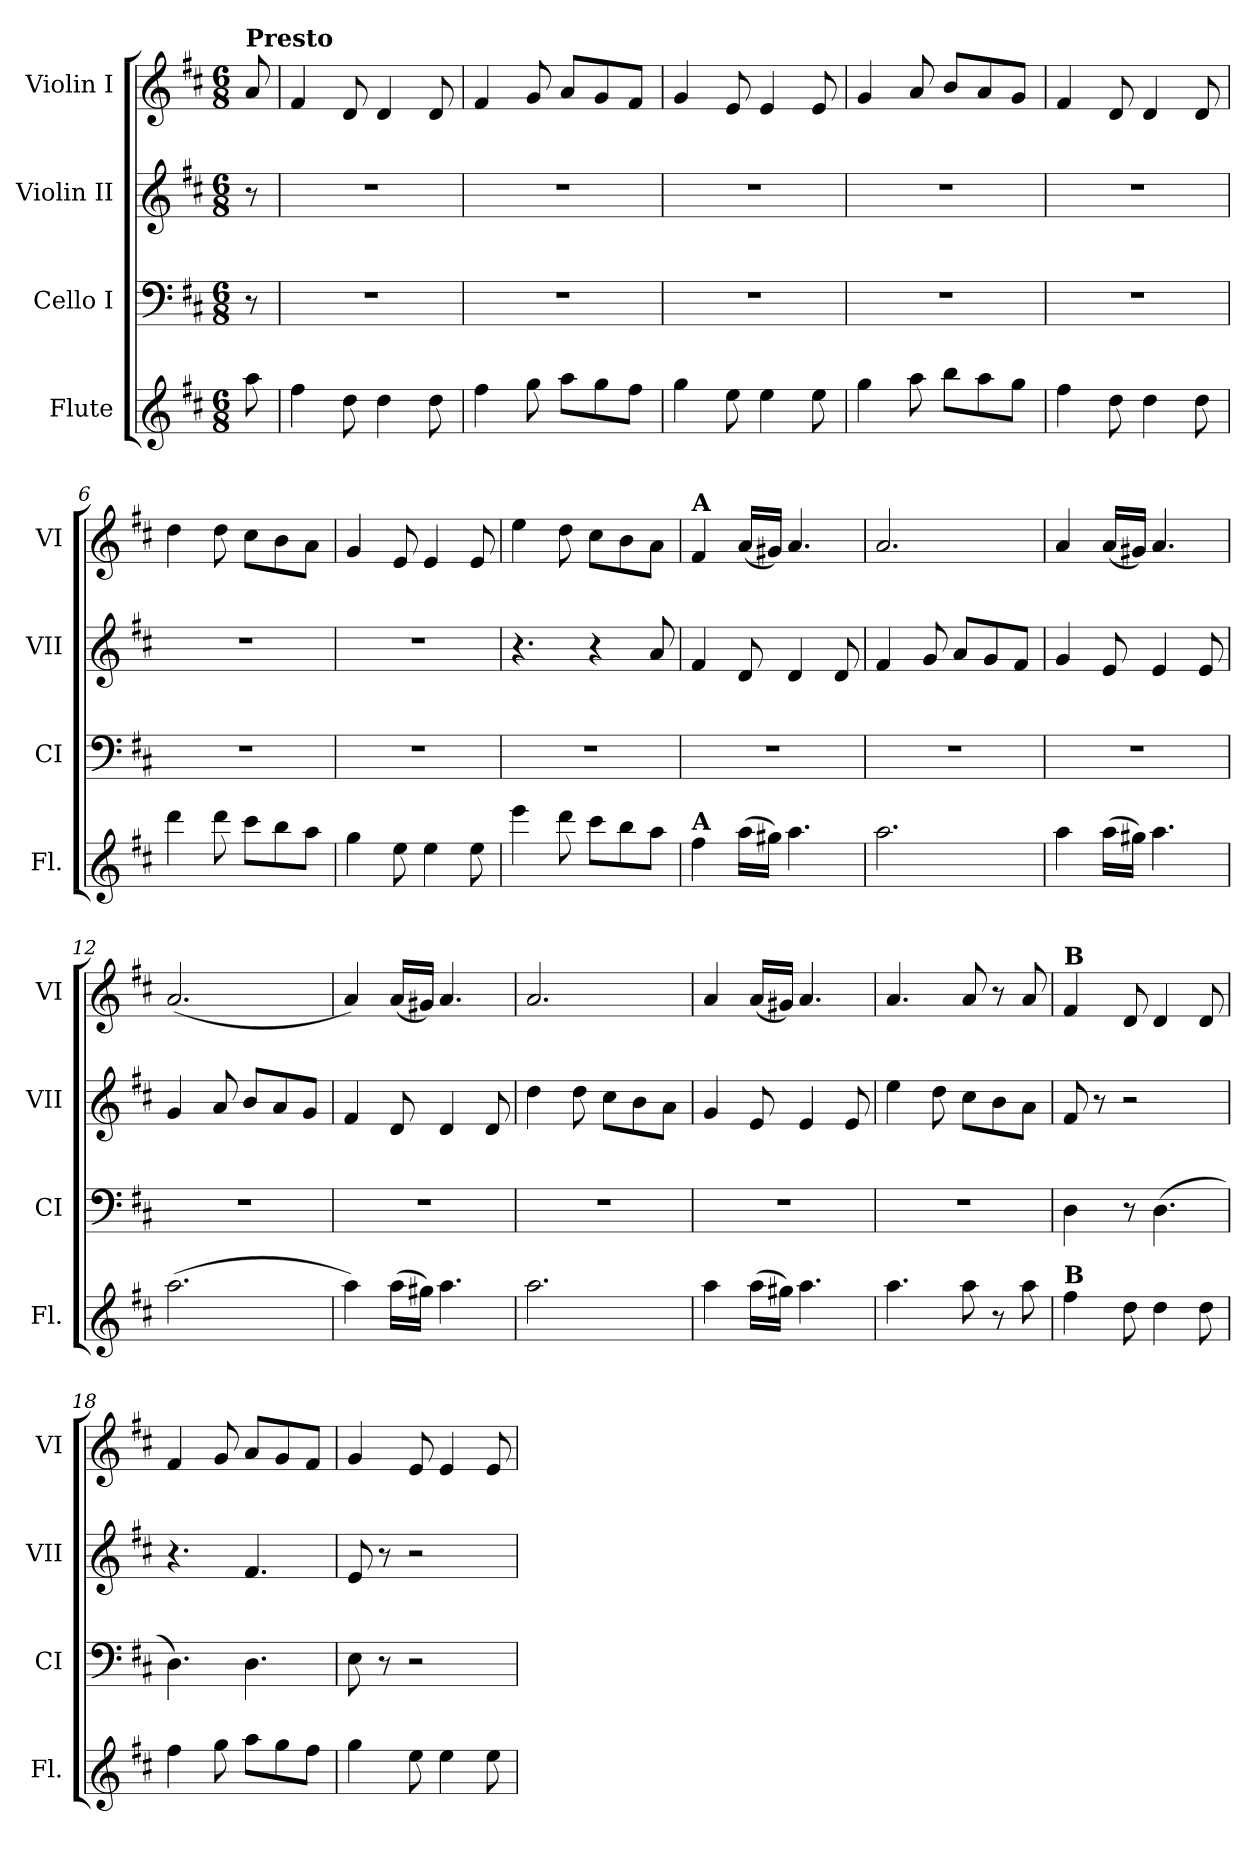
**kern	**kern	**kern	**kern
*part4	*part3	*part2	*part1
*staff4	*staff3	*staff2	*staff1
*I"Flute	*I"Cello I	*I"Violin II	*I"Violin I
*I'Fl.	*I'CI	*I'VII	*I'VI
*clefG2	*clefF4	*clefG2	*clefG2
*k[f#c#]	*k[f#c#]	*k[f#c#]	*k[f#c#]
*M6/8	*M6/8	*M6/8	*M6/8
=	=	=	=
!	!	!	!LO:TX:a:B:t=Presto
8aa\	8r	8r	8a/
=1	=1	=1	=1
4ff#\	2.r	2.r	4f#/
8dd\	.	.	8d/
4dd\	.	.	4d/
8dd\	.	.	8d/
=2	=2	=2	=2
4ff#\	2.r	2.r	4f#/
8gg\	.	.	8g/
8aa\L	.	.	8a/L
8gg\	.	.	8g/
8ff#\J	.	.	8f#/J
=3	=3	=3	=3
4gg\	2.r	2.r	4g/
8ee\	.	.	8e/
4ee\	.	.	4e/
8ee\	.	.	8e/
=4	=4	=4	=4
4gg\	2.r	2.r	4g/
8aa\	.	.	8a/
8bb\L	.	.	8b/L
8aa\	.	.	8a/
8gg\J	.	.	8g/J
=5	=5	=5	=5
4ff#\	2.r	2.r	4f#/
8dd\	.	.	8d/
4dd\	.	.	4d/
8dd\	.	.	8d/
=6	=6	=6	=6
4ddd\	2.r	2.r	4dd\
8ddd\	.	.	8dd\
8ccc#\L	.	.	8cc#\L
8bb\	.	.	8b\
8aa\J	.	.	8a\J
!!LO:LB:g=z
=7	=7	=7	=7
4gg\	2.r	2.r	4g/
8ee\	.	.	8e/
4ee\	.	.	4e/
8ee\	.	.	8e/
=8	=8	=8	=8
4eee\	2.r	4.r	4ee\
8ddd\	.	.	8dd\
8ccc#\L	.	4r	8cc#\L
8bb\	.	.	8b\
8aa\J	.	8a/	8a\J
=9	=9	=9	=9
!	!	!	!LO:TX:a:B:t=A
!LO:TX:a:B:t=A	!	!	!
4ff#\	2.r	4f#/	4f#/
(>16aa\LL	.	8d/	(<16a/LL
16gg#X\JJ)	.	.	16g#X/JJ)
4.aa\	.	4d/	4.a/
.	.	8d/	.
=10	=10	=10	=10
2.aa\	2.r	4f#/	2.a/
.	.	8g/	.
.	.	8a/L	.
.	.	8g/	.
.	.	8f#/J	.
=11	=11	=11	=11
4aa\	2.r	4g/	4a/
(>16aa\LL	.	8e/	(<16a/LL
16gg#X\JJ)	.	.	16g#X/JJ)
4.aa\	.	4e/	4.a/
.	.	8e/	.
=12	=12	=12	=12
(>2.aa\	2.r	4g/	(<2.a/
.	.	8a/	.
.	.	8b/L	.
.	.	8a/	.
.	.	8g/J	.
!!LO:LB:g=z
=13	=13	=13	=13
4aa\)	2.r	4f#/	4a/)
(>16aa\LL	.	8d/	(<16a/LL
16gg#X\JJ)	.	.	16g#X/JJ)
4.aa\	.	4d/	4.a/
.	.	8d/	.
=14	=14	=14	=14
2.aa\	2.r	4dd\	2.a/
.	.	8dd\	.
.	.	8cc#\L	.
.	.	8b\	.
.	.	8a\J	.
=15	=15	=15	=15
4aa\	2.r	4g/	4a/
(>16aa\LL	.	8e/	(<16a/LL
16gg#X\JJ)	.	.	16g#X/JJ)
4.aa\	.	4e/	4.a/
.	.	8e/	.
=16	=16	=16	=16
4.aa\	2.r	4ee\	4.a/
.	.	8dd\	.
8aa\	.	8cc#\L	8a/
8r	.	8b\	8r
8aa\	.	8a\J	8a/
=17	=17	=17	=17
!	!	!	!LO:TX:a:B:t=B
!LO:TX:a:B:t=B	!	!	!
4ff#\	4D\	8f#/	4f#/
.	.	8r	.
8dd\	8r	2r	8d/
4dd\	(>4.D\	.	4d/
8dd\	.	.	8d/
=18	=18	=18	=18
4ff#\	4.D\)	4.r	4f#/
8gg\	.	.	8g/
8aa\L	4.D\	4.f#/	8a/L
8gg\	.	.	8g/
8ff#\J	.	.	8f#/J
!!LO:PB:g=z
=19	=19	=19	=19
4gg\	8E\	8e/	4g/
.	8r	8r	.
8ee\	2r	2r	8e/
4ee\	.	.	4e/
8ee\	.	.	8e/
=	=	=	=
*-	*-	*-	*-
